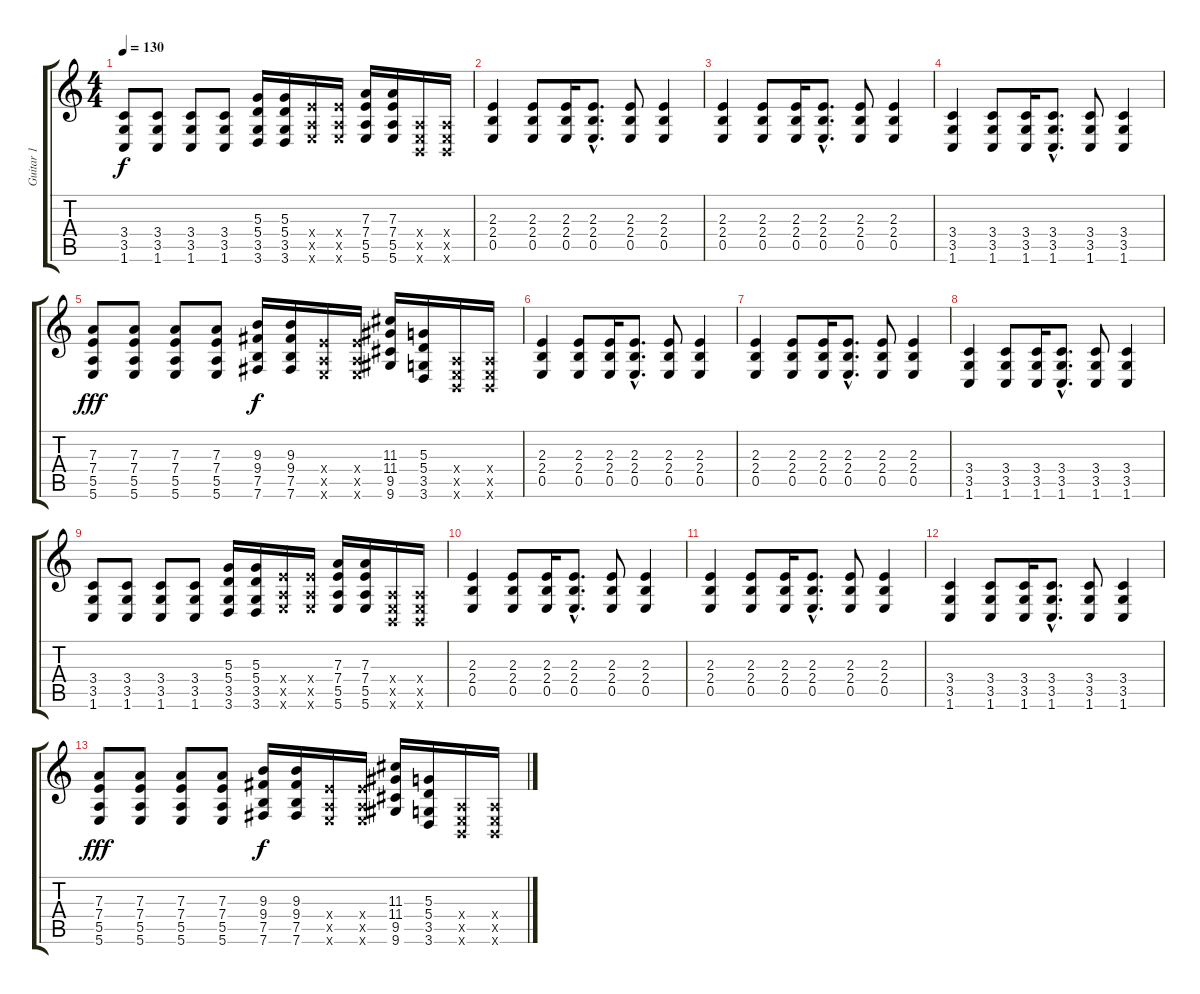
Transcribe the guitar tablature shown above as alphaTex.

\track ("Guitar 1" "Guitar 1") {instrument distortionguitar}
\staff {score tabs}
\tuning (B3 Gb3 D3 A2 E2 B1) {hide}
\ts (4 4)
\tempo 130
\clef g2
\ks c
(3.4 3.5 1.6).8{dy f} (3.4 3.5 1.6).8 (3.4 3.5 1.6).8 (3.4 3.5 1.6).8 (5.3 5.4 3.5 3.6).16 (5.3 5.4 3.5 3.6).16 (7.4{x} 5.5{x} 5.6{x}).16 (7.4{x} 5.5{x} 5.6{x}).16 (7.3 7.4 5.5 5.6).16 (7.3 7.4 5.5 5.6).16 (0.4{x} 0.5{x} 0.6{x}).16 (0.4{x} 0.5{x} 0.6{x}).16 |
(2.3 2.4 0.5).4 (2.3 2.4 0.5).8 (2.3 2.4 0.5).16 (2.3{hac} 2.4{hac} 0.5{hac}).8{d} (2.3 2.4 0.5).8 (2.3 2.4 0.5).4 |
(2.3 2.4 0.5).4 (2.3 2.4 0.5).8 (2.3 2.4 0.5).16 (2.3{hac} 2.4{hac} 0.5{hac}).8{d} (2.3 2.4 0.5).8 (2.3 2.4 0.5).4 |
(3.4 3.5 1.6).4 (3.4 3.5 1.6).8 (3.4 3.5 1.6).16 (3.4{hac} 3.5{hac} 1.6{hac}).8{d} (3.4 3.5 1.6).8 (3.4 3.5 1.6).4 |
(7.3 7.4 5.5 5.6).8{dy fff} (7.3 7.4 5.5 5.6).8 (7.3 7.4 5.5 5.6).8 (7.3 7.4 5.5 5.6).8 (9.3 9.4 7.5 7.6).16{dy f} (9.3 9.4 7.5 7.6).16 (7.4{x} 5.5{x} 5.6{x}).16 (7.4{x} 5.5{x} 5.6{x}).16 (11.3 11.4 9.5 9.6).16 (5.3 5.4 3.5 3.6).16 (0.4{x} 0.5{x} 0.6{x}).16 (0.4{x} 0.5{x} 0.6{x}).16 |
(2.3 2.4 0.5).4 (2.3 2.4 0.5).8 (2.3 2.4 0.5).16 (2.3{hac} 2.4{hac} 0.5{hac}).8{d} (2.3 2.4 0.5).8 (2.3 2.4 0.5).4 |
(2.3 2.4 0.5).4 (2.3 2.4 0.5).8 (2.3 2.4 0.5).16 (2.3{hac} 2.4{hac} 0.5{hac}).8{d} (2.3 2.4 0.5).8 (2.3 2.4 0.5).4 |
(3.4 3.5 1.6).4 (3.4 3.5 1.6).8 (3.4 3.5 1.6).16 (3.4{hac} 3.5{hac} 1.6{hac}).8{d} (3.4 3.5 1.6).8 (3.4 3.5 1.6).4 |
(3.4 3.5 1.6).8 (3.4 3.5 1.6).8 (3.4 3.5 1.6).8 (3.4 3.5 1.6).8 (5.3 5.4 3.5 3.6).16 (5.3 5.4 3.5 3.6).16 (7.4{x} 5.5{x} 5.6{x}).16 (7.4{x} 5.5{x} 5.6{x}).16 (7.3 7.4 5.5 5.6).16 (7.3 7.4 5.5 5.6).16 (0.4{x} 0.5{x} 0.6{x}).16 (0.4{x} 0.5{x} 0.6{x}).16 |
(2.3 2.4 0.5).4 (2.3 2.4 0.5).8 (2.3 2.4 0.5).16 (2.3{hac} 2.4{hac} 0.5{hac}).8{d} (2.3 2.4 0.5).8 (2.3 2.4 0.5).4 |
(2.3 2.4 0.5).4 (2.3 2.4 0.5).8 (2.3 2.4 0.5).16 (2.3{hac} 2.4{hac} 0.5{hac}).8{d} (2.3 2.4 0.5).8 (2.3 2.4 0.5).4 |
(3.4 3.5 1.6).4 (3.4 3.5 1.6).8 (3.4 3.5 1.6).16 (3.4{hac} 3.5{hac} 1.6{hac}).8{d} (3.4 3.5 1.6).8 (3.4 3.5 1.6).4 |
(7.3 7.4 5.5 5.6).8{dy fff} (7.3 7.4 5.5 5.6).8 (7.3 7.4 5.5 5.6).8 (7.3 7.4 5.5 5.6).8 (9.3 9.4 7.5 7.6).16{dy f} (9.3 9.4 7.5 7.6).16 (7.4{x} 5.5{x} 5.6{x}).16 (7.4{x} 5.5{x} 5.6{x}).16 (11.3 11.4 9.5 9.6).16 (5.3 5.4 3.5 3.6).16 (0.4{x} 0.5{x} 0.6{x}).16 (0.4{x} 0.5{x} 0.6{x}).16
